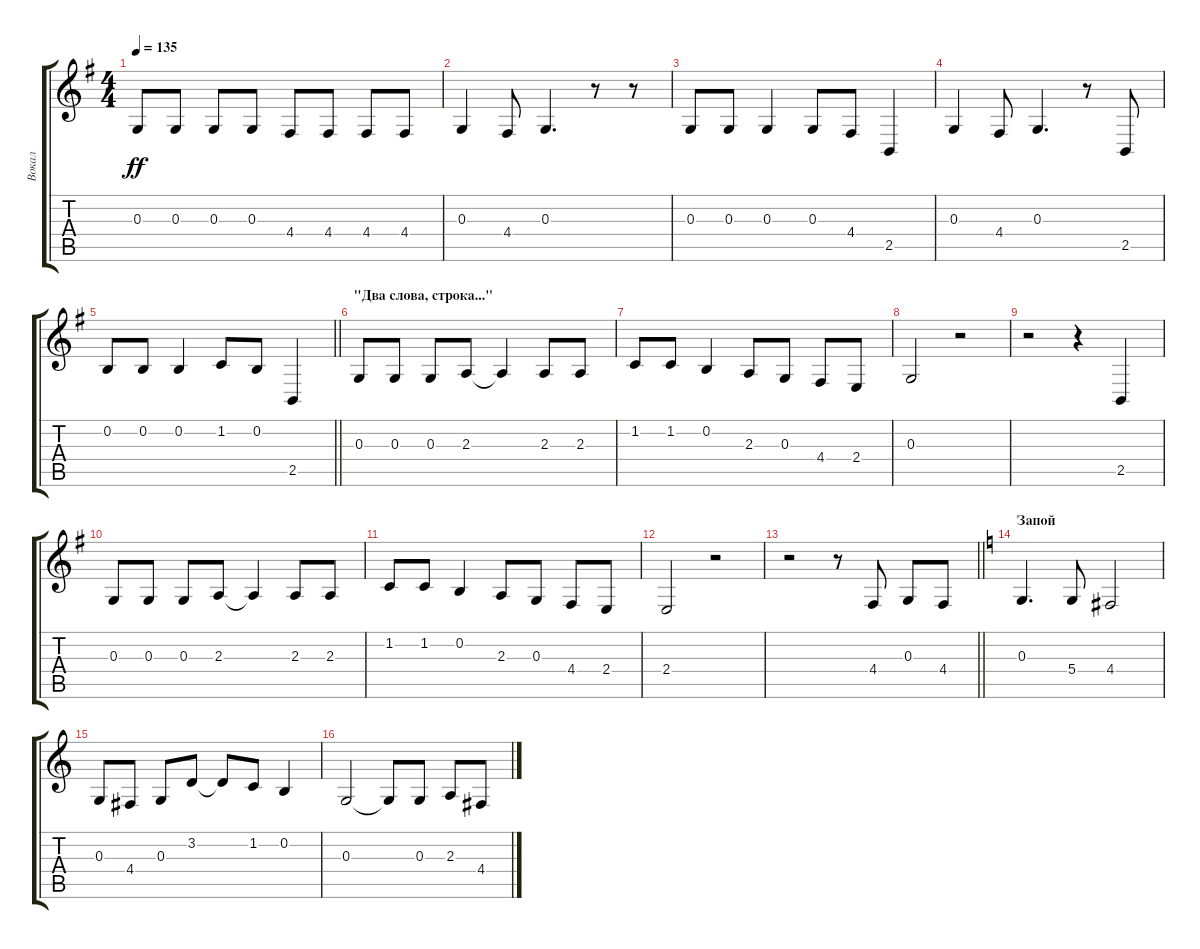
\track ("Вокал" "Вокал") {instrument baritonesax}
\staff {score tabs}
\tuning (E4 B3 G3 D3 A2 E2) {hide}
\ts (4 4)
\tempo 135
\clef g2
\ks eminor
0.3.8{dy ff} 0.3.8 0.3.8 0.3.8 4.4.8 4.4.8 4.4.8 4.4.8 |
0.3.4 4.4.8 0.3.4{d} r.8 r.8 |
0.3.8 0.3.8 0.3.4 0.3.8 4.4.8 2.5.4 |
0.3.4 4.4.8 0.3.4{d} r.8 2.5.8 |
\barLineRight lightlight
0.2.8 0.2.8 0.2.4 1.2.8 0.2.8 2.5.4 |
\section ("" "\"Два слова, строка...\"")
0.3.8 0.3.8 0.3.8 2.3.8 2.3{t}.4 2.3.8 2.3.8 |
1.2.8 1.2.8 0.2.4 2.3.8 0.3.8 4.4.8 2.4.8 |
0.3.2 r.2 |
r.2 r.4 2.5.4 |
0.3.8 0.3.8 0.3.8 2.3.8 2.3{t}.4 2.3.8 2.3.8 |
1.2.8 1.2.8 0.2.4 2.3.8 0.3.8 4.4.8 2.4.8 |
2.4.2 r.2 |
\barLineRight lightlight
r.2 r.8 4.4.8 0.3.8 4.4.8 |
\section ("" "Запой")
\ks c
0.3.4{d} 5.4.8 4.4.2 |
0.3.8 4.4.8 0.3.8 3.2.8 3.2{t}.8 1.2.8 0.2.4 |
0.3.2 0.3{t}.8 0.3.8 2.3.8 4.4.8
